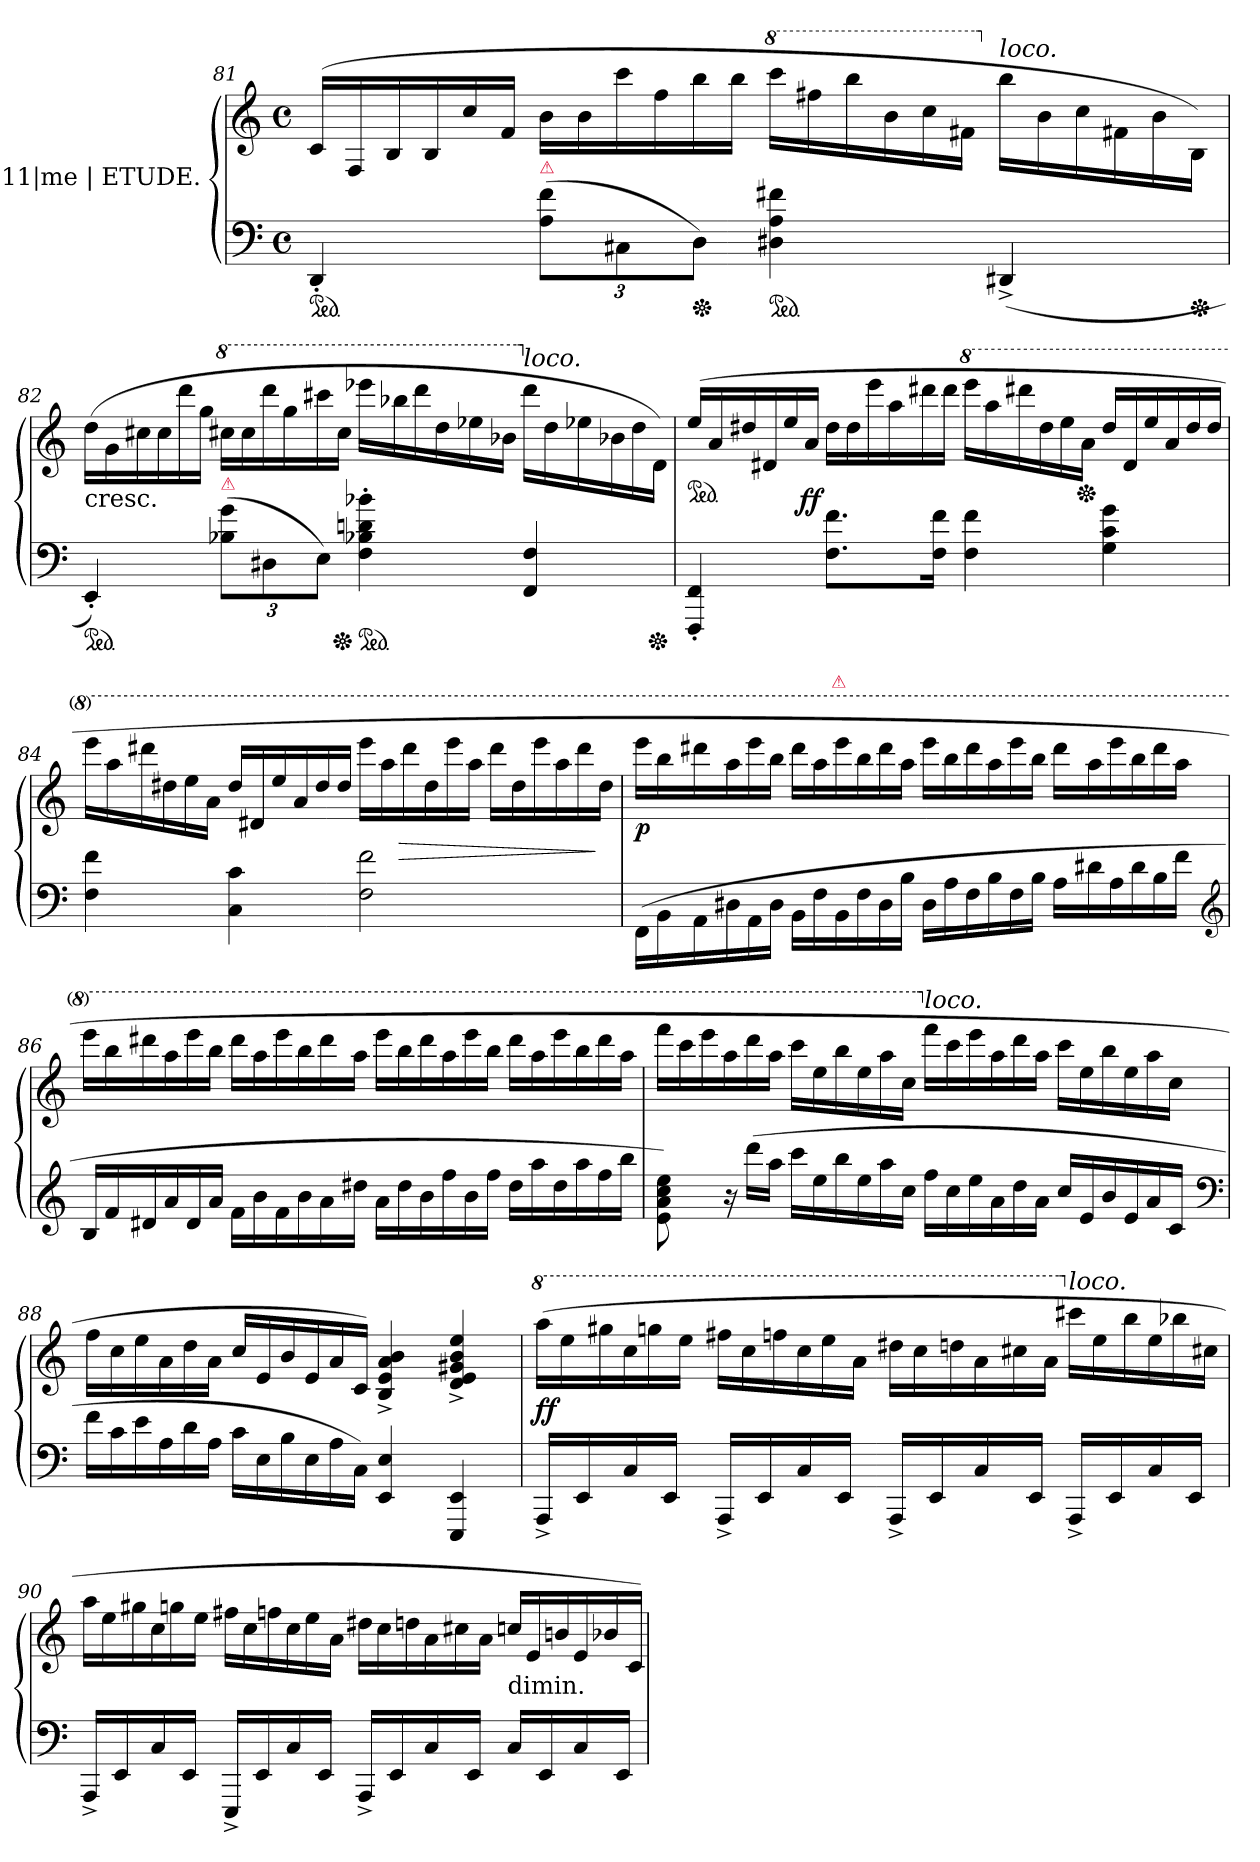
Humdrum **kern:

**kern	**kern	**dynam
*part1	*part1	*part1
*staff2	*staff1	*staff1/2
*I"11|me | ETUDE.	*	*
*clefF4	*clefG2	*
*k[]	*k[]	*
*a:	*a:	*
*M4/4	*M4/4	*
*met(c)	*met(c)	*
*	*Xtuplet	*
*ped	*	*
=81	=81	=81
4DD'</	(>24c/LL	.
.	24F/	.
.	24B/	.
.	24B/	.
.	24cc	.
.	24fJJ	.
!LO:TX:a:color=crimson:t=⚠	!	!
(>12A 12fL	24bLL	.
.	24b	.
12C#X	24ccc	.
.	24ff	.
*Xped	*	*
12DJ)	24bb	.
.	24bbJJ	.
*	*8va	*
*ped	*	*
4D#X 4A 4f#X	24ccccLL	.
.	24fff#X	.
.	24bbb	.
.	24bb	.
.	24ccc	.
.	24ff#XJJ	.
*	*X8va	*
!	!LO:TX:a:i:t=loco.	!
(<4DD#X^>	24bb\LL	.
.	24b\	.
.	24cc\	.
.	24f#X\	.
.	24b\	.
*Xped	*	*
.	24B\JJ)	.
=82	=82	=82
!	!LO:TX:c:t=cresc.	!
*ped	*	*
4EE'<)	(>24ddLL	.
.	24g	.
.	24cc#X	.
.	24cc#	.
.	24ddd	.
.	24ggJJ	.
*	*8va	*
!LO:TX:a:color=crimson:t=⚠	!	!
(>12B-X 12gL	24ccc#XLL	.
.	24ccc#	.
12D#X	24dddd	.
.	24ggg	.
12EJ)	24cccc#X	.
*Xped	*	*
.	24ccc#JJ	.
*ped	*	*
4F'> 4B-X'> 4dn'> 4b-X'>	24eeee-XLL	.
.	24bbb-X	.
.	24dddd	.
.	24ddd	.
.	24eee-X	.
.	24bb-XJJ	.
*	*X8va	*
!	!LO:TX:a:i:t=loco.	!
4FF 4F	24dddLL	.
.	24dd	.
.	24ee-X	.
.	24b-X	.
.	24dd	.
*Xped	*	*
.	24dJJ)	.
=83	=83	=83
*	*ped	*
4FFF'< 4FF'<	(>24ee/LL	.
.	24a/	.
.	24dd#X/	.
.	24d#X/	.
.	24ee/	.
.	24a/JJ	ff
8.F 8.fL	24dd#LL	.
.	24dd#	.
.	24eee	.
.	24aa	.
.	24ddd#X	.
16F 16fJk	.	.
.	24ddd#JJ	.
*	*8va	*
4F 4f	24eeeeLL	.
.	24aaa	.
.	24dddd#X	.
.	24ddd#	.
.	24eee	.
*	*Xped	*
.	24aaJJ	.
4G 4c 4g	24ddd#LL	.
.	24dd#	.
.	24eee	.
.	24aa	.
.	24ddd#	.
.	24ddd#JJ	.
=84	=84	=84
4F 4f	24eeeeLL	.
.	24aaa	.
.	24dddd#X	.
.	24ddd#X	.
.	24eee	.
.	24aaJJ	.
4C 4c	24ddd#LL	.
.	24dd#X	.
.	24eee	.
.	24aa	.
.	24ddd#	.
.	24ddd#JJ	.
2F 2f	24eeeeLL	.
.	24aaa	.
.	24dddd#	>
.	24ddd#	.
.	24eeee	.
.	24aaaJJ	.
.	24dddd#LL	.
.	24ddd#	.
.	24eeee	.
.	24aaa	.
.	24dddd#	.
.	24ddd#JJ	]
=85	=85	=85
*Xtuplet	*	*
(>24FF\LL	24eeeeLL	p
24BB\	24bbb	.
24AA\	24dddd#X	.
24D#X\	24aaa	.
24AA\	24eeee	.
24D#\JJ	24bbbJJ	.
24BBLL	24dddd#LL	.
24F	24aaa	.
!	!LO:TX:a:i:color=crimson:t=⚠	!
24BB	24eeee	.
24F	24bbb	.
24D#	24dddd#	.
24BJJ	24aaaJJ	.
24D#LL	24eeeeLL	.
24A	24bbb	.
24F	24dddd#	.
24B	24aaa	.
24F	24eeee	.
24BJJ	24bbbJJ	.
24ALL	24dddd#LL	.
24d#X	24aaa	.
24A	24eeee	.
24d#	24bbb	.
24B	24dddd#	.
24fJJ	24aaaJJ	.
*clefG2	*	*
=86	=86	=86
24BLL	24eeeeLL	.
24f	24bbb	.
24d#X	24dddd#X	.
24a	24aaa	.
24d#	24eeee	.
24aJJ	24bbbJJ	.
24f\LL	24dddd#LL	.
24b\	24aaa	.
24f\	24eeee	.
24b\	24bbb	.
24a\	24dddd#	.
24dd#X\JJ	24aaaJJ	.
24aLL	24eeeeLL	.
24dd#	24bbb	.
24b	24dddd#	.
24ff	24aaa	.
24b	24eeee	.
24ffJJ	24bbbJJ	.
24dd#LL	24dddd#LL	.
24aa	24aaa	.
24dd#	24eeee	.
24aa	24bbb	.
24ff	24dddd#	.
24bbJJ	24aaaJJ	.
=87	=87	=87
!	!	!LO:DY:b=2:rj
8e\ 8a\ 8cc\ 8ee\)	24ffffLL	fz f
.	24cccc	.
.	24eeee	.
24r	24aaa	.
(>24dddLL	24dddd	.
24aaJJ	24aaaJJ	.
24cccLL	24ccccLL	.
24ee	24eee	.
24bb	24bbb	.
24ee	24eee	.
24aa	24aaa	.
24ccJJ	24cccJJ	.
*	*X8va	*
!	!LO:TX:a:i:t=loco.	!
24ffLL	24fffLL	.
24cc	24ccc	.
24ee	24eee	.
24a	24aa	.
24dd	24ddd	.
24aJJ	24aaJJ	.
24ccLL	24cccLL	.
24e	24ee	.
24b	24bb	.
24e	24ee	.
24a	24aa	.
24cJJ	24ccJJ	.
*clefF4	*	*
=88	=88	=88
24fLL	24ffLL	.
24c	24cc	.
24e	24ee	.
24A	24a	.
24d	24dd	.
24AJJ	24aJJ	.
24cLL	24ccLL	.
24E	24e	.
24B	24b	.
24E	24e	.
24A	24a	.
24CJJ)	24cJJ)	.
4EE 4E	4B^> 4e^> 4a^> 4b^>	.
4EEE 4EE	4d^> 4e^> 4g#X^> 4b^> 4ee^>	.
=89	=89	=89
*	*8va	*
16AAA^<LL	(>24aaaLL	ff
.	24eee	.
16EE	.	.
.	24ggg#X	.
16C	24ccc	.
.	24gggn	.
16EEJJ	.	.
.	24eeeJJ	.
16AAA^<LL	24fff#XLL	.
.	24ccc	.
16EE	.	.
.	24fffn	.
16C	24ccc	.
.	24eee	.
16EEJJ	.	.
.	24aaJJ	.
16AAA^<LL	24ddd#XLL	.
.	24ccc	.
16EE	.	.
.	24dddn	.
16C	24aa	.
.	24ccc#X	.
16EEJJ	.	.
.	24aaJJ	.
*	*X8va	*
!	!LO:TX:a:i:t=loco.	!
16AAA^<LL	24ccc#LL	.
.	24ee	.
16EE	.	.
.	24bb	.
16C	24ee	.
.	24bb-X	.
16EEJJ	.	.
.	24cc#XJJ	.
=90	=90	=90
16AAA^<LL	24aaLL	.
.	24ee	.
16EE	.	.
.	24gg#X	.
16C	24cc	.
.	24ggn	.
16EEJJ	.	.
.	24eeJJ	.
16EEE^<LL	24ff#XLL	.
.	24cc	.
16EE	.	.
.	24ffn	.
16C	24cc	.
.	24ee	.
16EEJJ	.	.
.	24aJJ	.
16AAA^<LL	24dd#XLL	.
.	24cc	.
16EE	.	.
.	24ddn	.
16C	24a	.
.	24cc#X	.
16EEJJ	.	.
.	24aJJ	.
!	!LO:TX:c:t=dimin.	!
16CLL	24ccnLL	.
.	24e	.
16EE	.	.
.	24bn	.
16C	24e	.
.	24b-X	.
16EEJJ	.	.
.	24cJJ)	.
=	=	=
*-	*-	*-
